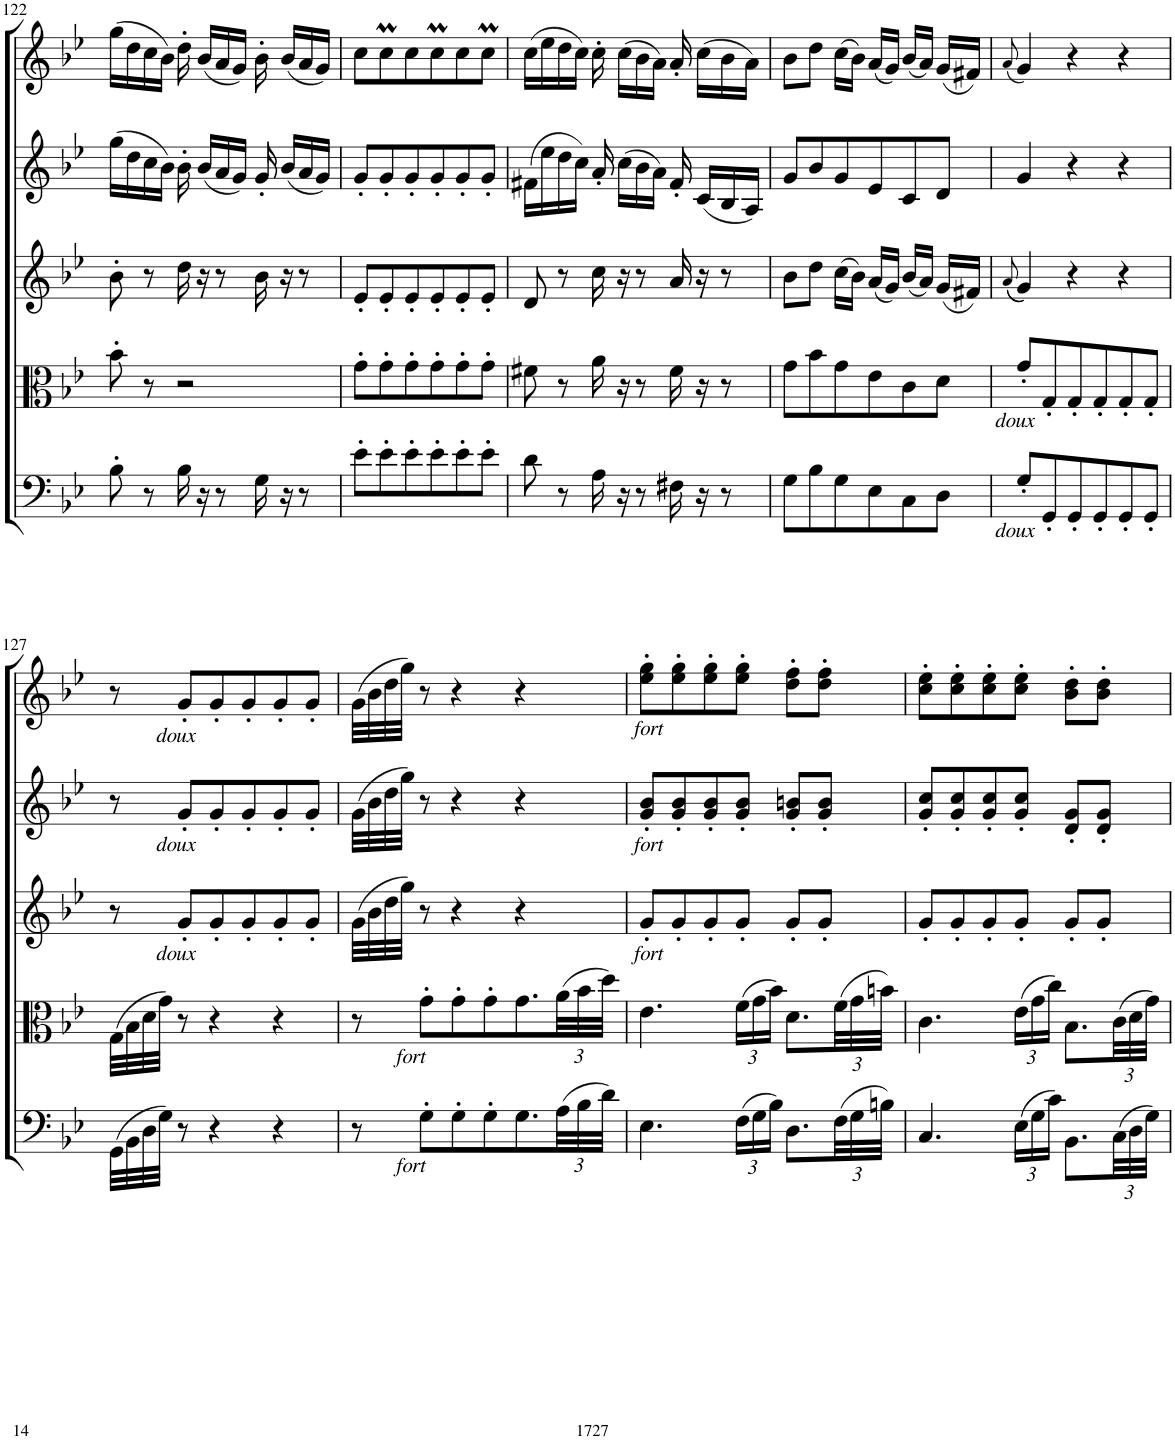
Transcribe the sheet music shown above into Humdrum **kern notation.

**kern	**kern	**kern	**kern	**kern
*part5	*part4	*part3	*part2	*part1
*staff5	*staff4	*staff3	*staff2	*staff1
*I"Violoncello (2 Violoncelles)	*I"Viola	*I"Violin III	*I"Violin II	*I"Violin I
*I'Vc	*I'Vla	*I'Vln	*I'Vln	*I'Vln
!!LO:PB:g=z
*clefF4	*clefC3	*clefG2	*clefG2	*clefG2
*k[b-e-]	*k[b-e-]	*k[b-e-]	*k[b-e-]	*k[b-e-]
*M3/4	*M3/4	*M3/4	*M3/4	*M3/4
=122	=122	=122	=122	=122
8B-'\	8b-'\	8b-'\	(16gg\LL	(16gg\LL
.	.	.	16dd\	16dd\
8r	8r	8r	16cc\	16cc\
.	.	.	16b-\JJ)	16b-\JJ)
16B-\	2r	16dd\	16b-'\	16dd'\
16r	.	16r	(16b-/LL	(16b-/LL
8r	.	8r	16a/	16a/
.	.	.	16g/JJ)	16g/JJ)
16G\	.	16b-\	16g'/	16b-'\
16r	.	16r	(16b-/LL	(16b-/LL
8r	.	8r	16a/	16a/
.	.	.	16g/JJ)	16g/JJ)
=123	=123	=123	=123	=123
8e-'\L	8g'\L	8e-'/L	8g'/L	8cc\L
8e-'\	8g'\	8e-'/	8g'/	8ccM\
8e-'\	8g'\	8e-'/	8g'/	8cc\
8e-'\	8g'\	8e-'/	8g'/	8ccM\
8e-'\	8g'\	8e-'/	8g'/	8cc\
8e-'\J	8g'\J	8e-'/J	8g'/J	8ccM\J
=124	=124	=124	=124	=124
8d\	8f#X\	8d/	(16f#X\LL	(16cc\LL
.	.	.	16ee-\	16ee-\
8r	8r	8r	16dd\	16dd\
.	.	.	16cc\JJ)	16cc\JJ)
16A\	16a\	16cc\	16a'/	16cc'\
16r	16r	16r	(16cc\LL	(16cc\LL
8r	8r	8r	16b-\	16b-\
.	.	.	16a\JJ)	16a\JJ)
16F#X\	16f#\	16a/	16f#'/	16a'/
16r	16r	16r	(16c/LL	(16cc\LL
8r	8r	8r	16B-/	16b-\
.	.	.	16A/JJ)	16a\JJ)
=125	=125	=125	=125	=125
8G\L	8g\L	8b-\L	8g/L	8b-\L
8B-\	8b-\	8dd\J	8b-/	8dd\J
8G\	8g\	(16cc\LL	8g/	(16cc\LL
.	.	16b-\JJ)	.	16b-\JJ)
8E-\	8e-\	(16a/LL	8e-/	(16a/LL
.	.	16g/JJ)	.	16g/JJ)
8C\	8c\	(16b-/LL	8c/	(16b-/LL
.	.	16a/JJ)	.	16a/JJ)
8D\J	8d\J	(16g/LL	8d/J	(16g/LL
.	.	16f#X/JJ)	.	16f#X/JJ)
=126	=126	=126	=126	=126
.	.	((8qa/	.	(8qa/
!	!LO:TX:b:i:t=doux	!	!	!
!LO:TX:b:i:t=doux	!	!	!	!
8G'/L	8g'/L	4g/))	4g/	4g/)
8GG'/	8G'/	.	.	.
8GG'/	8G'/	4r	4r	4r
8GG'/	8G'/	.	.	.
8GG'/	8G'/	4r	4r	4r
8GG'/J	8G'/J	.	.	.
!!LO:LB:g=z
=127	=127	=127	=127	=127
(32GG\LLL	(32G\LLL	8r	8r	8r
32BB-\	32B-\	.	.	.
32D\	32d\	.	.	.
32G\JJJ)	32g\JJJ)	.	.	.
!	!	!	!	!LO:TX:b:i:t=doux
!	!	!	!LO:TX:b:i:t=doux	!
!	!	!LO:TX:b:i:t=doux	!	!
8r	8r	8g'/L	8g'/L	8g'/L
4r	4r	8g'/	8g'/	8g'/
.	.	8g'/	8g'/	8g'/
4r	4r	8g'/	8g'/	8g'/
.	.	8g'/J	8g'/J	8g'/J
=128	=128	=128	=128	=128
8r	8r	(32g\LLL	(32g\LLL	(32g\LLL
.	.	32b-\	32b-\	32b-\
.	.	32dd\	32dd\	32dd\
.	.	32gg\JJJ)	32gg\JJJ)	32gg\JJJ)
!	!LO:TX:b:i:t=fort	!	!	!
!LO:TX:b:i:t=fort	!	!	!	!
8G'\L	8g'\L	8r	8r	8r
8G'\	8g'\	4r	4r	4r
8G'\	8g'\	.	.	.
8.G\	8.g\	4r	4r	4r
*Xbrackettup	*Xbrackettup	*	*	*
(48A\LL	(48a\LL	.	.	.
48B-\	48b-\	.	.	.
48d\JJJ)	48dd\JJJ)	.	.	.
=129	=129	=129	=129	=129
!	!	!	!	!LO:TX:b:i:t=fort
!	!	!	!LO:TX:b:i:t=fort	!
!	!	!LO:TX:b:i:t=fort	!	!
4.E-\	4.e-\	8g'/L	8g/' 8b-/'L	8ee-\' 8gg\'L
.	.	8g'/	8g/' 8b-/'	8ee-\' 8gg\'
.	.	8g'/	8g/' 8b-/'	8ee-\' 8gg\'
(24F\LL	(24f\LL	8g'/J	8g/' 8b-/'J	8ee-\' 8gg\'J
24G\	24g\	.	.	.
24B-\JJ)	24b-\JJ)	.	.	.
8.D\L	8.d\L	8g'/L	8g/' 8bn/'L	8dd\' 8ff\'L
.	.	8g'/J	8g/' 8b/'J	8dd\' 8ff\'J
(48F\LL	(48f\LL	.	.	.
48G\	48g\	.	.	.
48Bn\JJJ)	48bn\JJJ)	.	.	.
=130	=130	=130	=130	=130
4.C/	4.c\	8g'/L	8g/' 8cc/'L	8cc\' 8ee-\'L
.	.	8g'/	8g/' 8cc/'	8cc\' 8ee-\'
.	.	8g'/	8g/' 8cc/'	8cc\' 8ee-\'
(24E-\LL	(24e-\LL	8g'/J	8g/' 8cc/'J	8cc\' 8ee-\'J
24G\	24g\	.	.	.
24c\JJ)	24cc\JJ)	.	.	.
8.BB-\L	8.B-\L	8g'/L	8d/' 8g/'L	8b-\' 8dd\'L
.	.	8g'/J	8d/' 8g/'J	8b-\' 8dd\'J
(48C\LL	(48c\LL	.	.	.
48D\	48d\	.	.	.
48G\JJJ)	48g\JJJ)	.	.	.
=	=	=	=	=
*-	*-	*-	*-	*-
